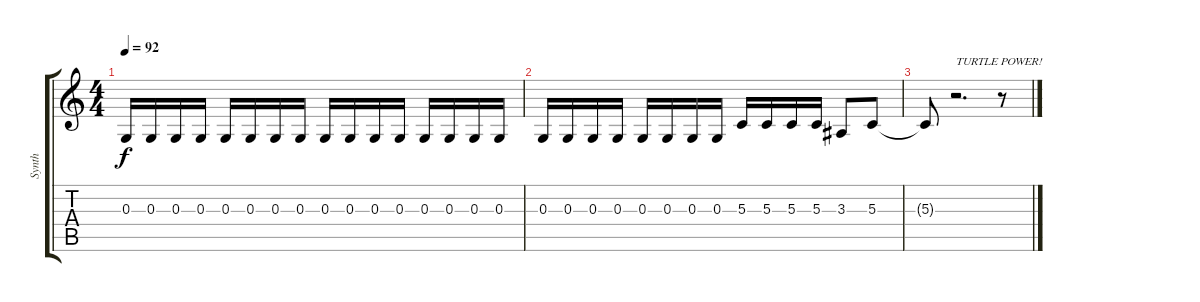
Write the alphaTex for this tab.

\track ("Synth" "Synth") {instrument lead2sawtooth}
\staff {score tabs}
\tuning (E4 B3 G3 D3 A2 E2) {hide}
\ts (4 4)
\tempo 92
\clef g2
\ks c
0.3.16{dy f} 0.3.16 0.3.16 0.3.16 0.3.16 0.3.16 0.3.16 0.3.16 0.3.16 0.3.16 0.3.16 0.3.16 0.3.16 0.3.16 0.3.16 0.3.16 |
0.3.16 0.3.16 0.3.16 0.3.16 0.3.16 0.3.16 0.3.16 0.3.16 5.3.16 5.3.16 5.3.16 5.3.16 3.3.8 5.3.8 |
5.3{t}.8 r.2{d txt "TURTLE POWER!"} r.8
